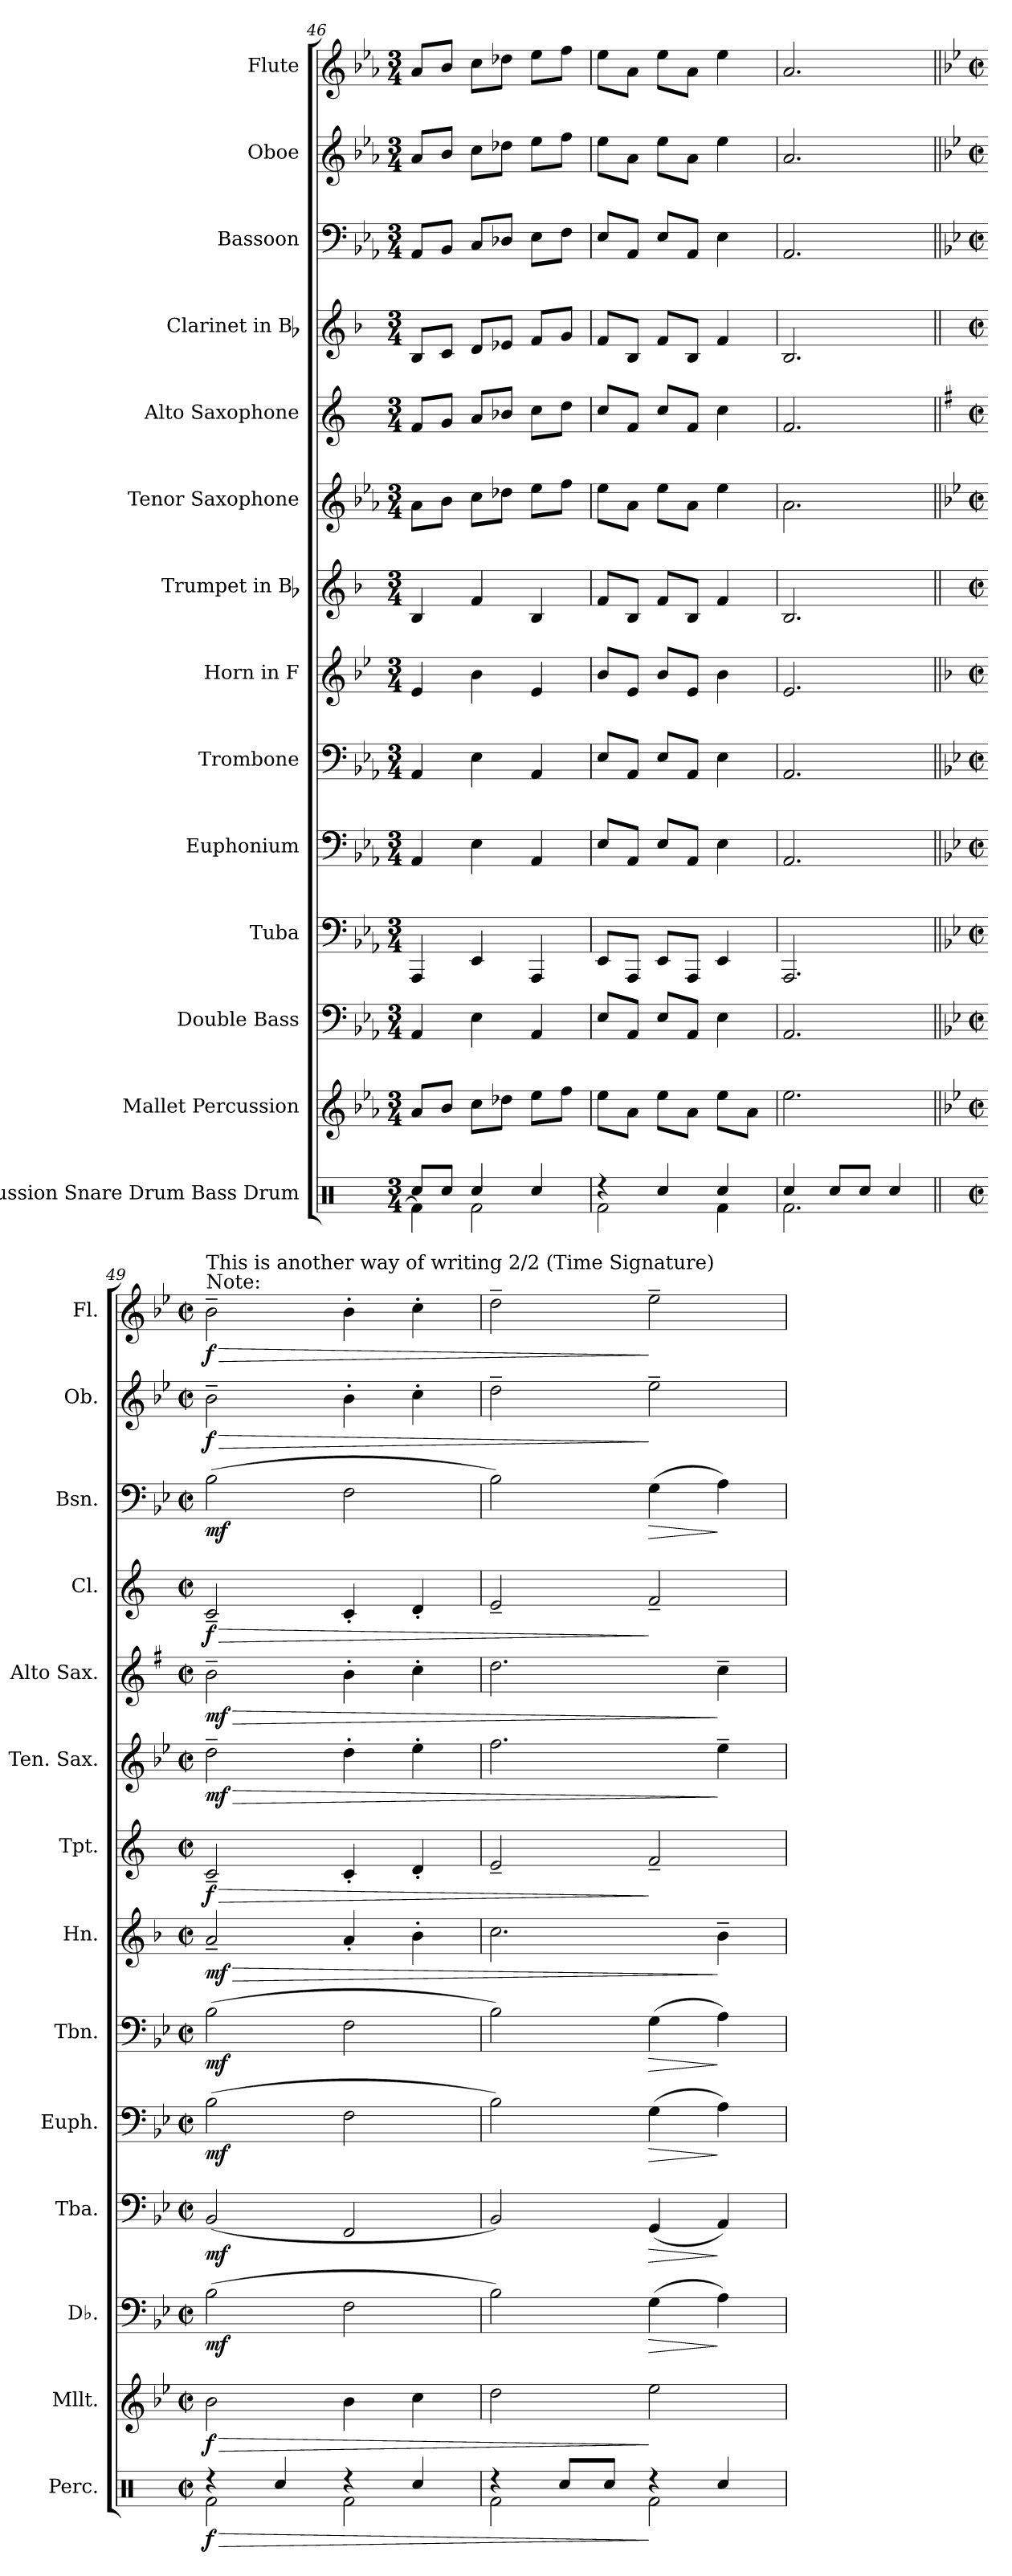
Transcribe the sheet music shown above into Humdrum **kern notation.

**kern	**dynam	**kern	**dynam	**kern	**dynam	**kern	**dynam	**kern	**dynam	**kern	**dynam	**kern	**dynam	**kern	**dynam	**kern	**dynam	**kern	**dynam	**kern	**dynam	**kern	**dynam	**kern	**dynam	**kern	**dynam
*part14	*part14	*part13	*part13	*part12	*part12	*part11	*part11	*part10	*part10	*part9	*part9	*part8	*part8	*part7	*part7	*part6	*part6	*part5	*part5	*part4	*part4	*part3	*part3	*part2	*part2	*part1	*part1
*staff14	*staff14	*staff13	*staff13	*staff12	*staff12	*staff11	*staff11	*staff10	*staff10	*staff9	*staff9	*staff8	*staff8	*staff7	*staff7	*staff6	*staff6	*staff5	*staff5	*staff4	*staff4	*staff3	*staff3	*staff2	*staff2	*staff1	*staff1
*I"Percussion Snare Drum Bass Drum	*	*I"Mallet Percussion	*	*I"Double Bass	*	*I"Tuba	*	*I"Euphonium	*	*I"Trombone	*	*I"Horn in F	*	*I"Trumpet in Bb	*	*I"Tenor Saxophone	*	*I"Alto Saxophone	*	*I"Clarinet in Bb	*	*I"Bassoon	*	*I"Oboe	*	*I"Flute	*
*I'Perc.	*	*I'Mllt.	*	*I'Db.	*	*I'Tba.	*	*I'Euph.	*	*I'Tbn.	*	*I'Hn.	*	*I'Tpt.	*	*I'Ten. Sax.	*	*I'Alto Sax.	*	*I'Cl.	*	*I'Bsn.	*	*I'Ob.	*	*I'Fl.	*
*clefX	*	*clefG2	*	*clefF4	*	*clefF4	*	*clefF4	*	*clefF4	*	*clefG2	*	*clefG2	*	*clefG2	*	*clefG2	*	*clefG2	*	*clefF4	*	*clefG2	*	*clefG2	*
*	*	*ITrd-14c-24	*	*ITrd7c12	*	*	*	*	*	*	*	*ITrd4c7	*	*ITrd1c2	*	*ITrd8c14	*	*ITrd5c9	*	*ITrd1c2	*	*	*	*	*	*	*
*k[]	*	*k[b-e-a-]	*	*k[b-e-a-]	*	*k[b-e-a-]	*	*k[b-e-a-]	*	*k[b-e-a-]	*	*k[b-e-a-]	*	*k[b-e-a-]	*	*k[b-e-a-]	*	*k[b-e-a-]	*	*k[b-e-a-]	*	*k[b-e-a-]	*	*k[b-e-a-]	*	*k[b-e-a-]	*
*C:	*	*E-:	*	*E-:	*	*E-:	*	*E-:	*	*E-:	*	*E-:	*	*E-:	*	*E-:	*	*E-:	*	*E-:	*	*E-:	*	*E-:	*	*E-:	*
*M3/4	*	*M3/4	*	*M3/4	*	*M3/4	*	*M3/4	*	*M3/4	*	*M3/4	*	*M3/4	*	*M3/4	*	*M3/4	*	*M3/4	*	*M3/4	*	*M3/4	*	*M3/4	*
=46	=46	=46	=46	=46	=46	=46	=46	=46	=46	=46	=46	=46	=46	=46	=46	=46	=46	=46	=46	=46	=46	=46	=46	=46	=46	=46	=46
*^	*	*	*	*	*	*	*	*	*	*	*	*	*	*	*	*	*	*	*	*	*	*	*	*	*	*	*
8Rcci/L	4Rfi\]	.	8aaa-i/L	.	4AAA-i/	.	4AAA-i/	.	4AA-i/	.	4AA-i/	.	4A-i/	.	4A-i/	.	8A-i\L	.	8A-i/L	.	8A-i/L	.	8AA-i/L	.	8a-i/L	.	8a-i/L	.
8Rcci/J	.	.	8bbb-i/J	.	.	.	.	.	.	.	.	.	.	.	.	.	8B-i\J	.	8B-i/J	.	8B-i/J	.	8BB-i/J	.	8b-i/J	.	8b-i/J	.
4Rcci/	2Rfi\	.	8cccci\L	.	4EE-i\	.	4EE-i/	.	4E-i\	.	4E-i\	.	4e-i\	.	4e-i/	.	8ci\L	.	8ci/L	.	8ci/L	.	8Ci/L	.	8cci\L	.	8cci\L	.
.	.	.	8dddd-Xi\J	.	.	.	.	.	.	.	.	.	.	.	.	.	8d-Xi\J	.	8d-Xi/J	.	8d-Xi/J	.	8D-Xi/J	.	8dd-Xi\J	.	8dd-Xi\J	.
4Rcci/	.	.	8eeee-i\L	.	4AAA-i/	.	4AAA-i/	.	4AA-i/	.	4AA-i/	.	4A-i/	.	4A-i/	.	8e-i\L	.	8e-i\L	.	8e-i/L	.	8E-i\L	.	8ee-i\L	.	8ee-i\L	.
.	.	.	8ffffi\J	.	.	.	.	.	.	.	.	.	.	.	.	.	8fi\J	.	8fi\J	.	8fi/J	.	8Fi\J	.	8ffi\J	.	8ffi\J	.
=47	=47	=47	=47	=47	=47	=47	=47	=47	=47	=47	=47	=47	=47	=47	=47	=47	=47	=47	=47	=47	=47	=47	=47	=47	=47	=47	=47	=47
4r	2Rfi\	.	8eeee-i\L	.	8EE-i/L	.	8EE-i/L	.	8E-i/L	.	8E-i/L	.	8e-i/L	.	8e-i/L	.	8e-i\L	.	8e-i/L	.	8e-i/L	.	8E-i/L	.	8ee-i\L	.	8ee-i\L	.
.	.	.	8aaa-i\J	.	8AAA-i/J	.	8AAA-i/J	.	8AA-i/J	.	8AA-i/J	.	8A-i/J	.	8A-i/J	.	8A-i\J	.	8A-i/J	.	8A-i/J	.	8AA-i/J	.	8a-i\J	.	8a-i\J	.
4Rcci/	.	.	8eeee-i\L	.	8EE-i/L	.	8EE-i/L	.	8E-i/L	.	8E-i/L	.	8e-i/L	.	8e-i/L	.	8e-i\L	.	8e-i/L	.	8e-i/L	.	8E-i/L	.	8ee-i\L	.	8ee-i\L	.
.	.	.	8aaa-i\J	.	8AAA-i/J	.	8AAA-i/J	.	8AA-i/J	.	8AA-i/J	.	8A-i/J	.	8A-i/J	.	8A-i\J	.	8A-i/J	.	8A-i/J	.	8AA-i/J	.	8a-i\J	.	8a-i\J	.
4Rcci/	4Rfi\	.	8eeee-i\L	.	4EE-i\	.	4EE-i/	.	4E-i\	.	4E-i\	.	4e-i\	.	4e-i/	.	4e-i\	.	4e-i\	.	4e-i/	.	4E-i\	.	4ee-i\	.	4ee-i\	.
.	.	.	8aaa-i\J	.	.	.	.	.	.	.	.	.	.	.	.	.	.	.	.	.	.	.	.	.	.	.	.	.
=48	=48	=48	=48	=48	=48	=48	=48	=48	=48	=48	=48	=48	=48	=48	=48	=48	=48	=48	=48	=48	=48	=48	=48	=48	=48	=48	=48	=48
4Rcci/	2.Rfi\	.	2.eeee-i\	.	2.AAA-i/	.	2.AAA-i/	.	2.AA-i/	.	2.AA-i/	.	2.A-i/	.	2.A-i/	.	2.A-i\	.	2.A-i/	.	2.A-i/	.	2.AA-i/	.	2.a-i/	.	2.a-i/	.
8Rcci/L	.	.	.	.	.	.	.	.	.	.	.	.	.	.	.	.	.	.	.	.	.	.	.	.	.	.	.	.
8Rcci/J	.	.	.	.	.	.	.	.	.	.	.	.	.	.	.	.	.	.	.	.	.	.	.	.	.	.	.	.
4Rcci/	.	.	.	.	.	.	.	.	.	.	.	.	.	.	.	.	.	.	.	.	.	.	.	.	.	.	.	.
!!LO:PB:g=z
=49||	=49||	=49||	=49||	=49||	=49||	=49||	=49||	=49||	=49||	=49||	=49||	=49||	=49||	=49||	=49||	=49||	=49||	=49||	=49||	=49||	=49||	=49||	=49||	=49||	=49||	=49||	=49||	=49||
*k[]	*	*	*k[b-e-]	*	*k[b-e-]	*	*k[b-e-]	*	*k[b-e-]	*	*k[b-e-]	*	*k[b-e-]	*	*k[b-e-]	*	*k[b-e-]	*	*k[b-e-]	*	*k[b-e-]	*	*k[b-e-]	*	*k[b-e-]	*	*k[b-e-]	*
*C:	*	*	*B-:	*	*B-:	*	*B-:	*	*B-:	*	*B-:	*	*B-:	*	*B-:	*	*B-:	*	*B-:	*	*B-:	*	*B-:	*	*B-:	*	*B-:	*
*M2/2	*	*	*M2/2	*	*M2/2	*	*M2/2	*	*M2/2	*	*M2/2	*	*M2/2	*	*M2/2	*	*M2/2	*	*M2/2	*	*M2/2	*	*M2/2	*	*M2/2	*	*M2/2	*
*met(c|)	*	*	*met(c|)	*	*met(c|)	*	*met(c|)	*	*met(c|)	*	*met(c|)	*	*met(c|)	*	*met(c|)	*	*met(c|)	*	*met(c|)	*	*met(c|)	*	*met(c|)	*	*met(c|)	*	*met(c|)	*
*	*	*	*	*	*	*	*	*	*	*	*	*	*	*	*	*	*	*	*	*	*	*	*	*	*	*	*MM120	*
!	!	!	!	!	!	!	!	!	!	!	!	!	!	!	!	!	!	!	!	!	!	!	!	!	!	!	!LO:TX:a:t=Note&colon;	!
!	!	!	!	!	!	!	!	!	!	!	!	!	!	!	!	!	!	!	!	!	!	!	!	!	!	!	!LO:TX:t=This is another way of writing 2/2 (Time Signature)	!
!	!	!LO:HP:b	!	!LO:HP:b	!	!	!	!	!	!	!	!	!	!LO:HP:b	!	!LO:HP:b	!	!LO:HP:b	!	!LO:HP:b	!	!LO:HP:b	!	!	!	!LO:HP:b	!	!LO:HP:b
4r	2Rfi\	> f	2bbb-i\	> f	(2BB-i\	mf	(2BB-i/	mf	(2B-i\	mf	(2B-i\	mf	2d~i/	> mf	2B-~i/	> f	2d~i\	> mf	2d~i\	> mf	2B-~i/	> f	(2B-i\	mf	2b-~i\	> f	2b-~i\	> f
4Rcci/	.	.	.	.	.	.	.	.	.	.	.	.	.	.	.	.	.	.	.	.	.	.	.	.	.	.	.	.
4r	2Rfi\	.	4bbb-i\	.	2FFi\	.	2FFi/	.	2Fi\	.	2Fi\	.	4d'i/	.	4B-'i/	.	4d'i\	.	4d'i\	.	4B-'i/	.	2Fi\	.	4b-'i\	.	4b-'i\	.
4Rcci/	.	.	4cccci\	.	.	.	.	.	.	.	.	.	4e-'i\	.	4c'i/	.	4e-'i\	.	4e-'i\	.	4c'i/	.	.	.	4cc'i\	.	4cc'i\	.
=50	=50	=50	=50	=50	=50	=50	=50	=50	=50	=50	=50	=50	=50	=50	=50	=50	=50	=50	=50	=50	=50	=50	=50	=50	=50	=50	=50	=50
4r	2Rfi\	.	2ddddi\	.	2BB-i\)	.	2BB-i/)	.	2B-i\)	.	2B-i\)	.	2.fi\	.	2d~i/	.	2.fi\	.	2.fi\	.	2d~i/	.	2B-i\)	.	2dd~i\	.	2dd~i\	.
8Rcci/L	.	.	.	.	.	.	.	.	.	.	.	.	.	.	.	.	.	.	.	.	.	.	.	.	.	.	.	.
8Rcci/J	.	.	.	.	.	.	.	.	.	.	.	.	.	.	.	.	.	.	.	.	.	.	.	.	.	.	.	.
!	!	!	!	!	!	!LO:HP:b	!	!LO:HP:b	!	!LO:HP:b	!	!LO:HP:b	!	!	!	!	!	!	!	!	!	!	!	!LO:HP:b	!	!	!	!
4r	2Rfi\	]	2eeee-i\	]	(4GGi\	>	(4GGi/	>	(4Gi\	>	(4Gi\	>	.	.	2e-~i/	]	.	.	.	.	2e-~i/	]	(4Gi\	>	2ee-~i\	]	2ee-~i\	]
4Rcci/	.	.	.	.	4AAi\)	]	4AAi/)	]	4Ai\)	]	4Ai\)	]	4e-~i\	]	.	.	4e-~i\	]	4e-~i\	]	.	.	4Ai\)	]	.	.	.	.
*v	*v	*	*	*	*	*	*	*	*	*	*	*	*	*	*	*	*	*	*	*	*	*	*	*	*	*	*	*
=	=	=	=	=	=	=	=	=	=	=	=	=	=	=	=	=	=	=	=	=	=	=	=	=	=	=	=
*-	*-	*-	*-	*-	*-	*-	*-	*-	*-	*-	*-	*-	*-	*-	*-	*-	*-	*-	*-	*-	*-	*-	*-	*-	*-	*-	*-
